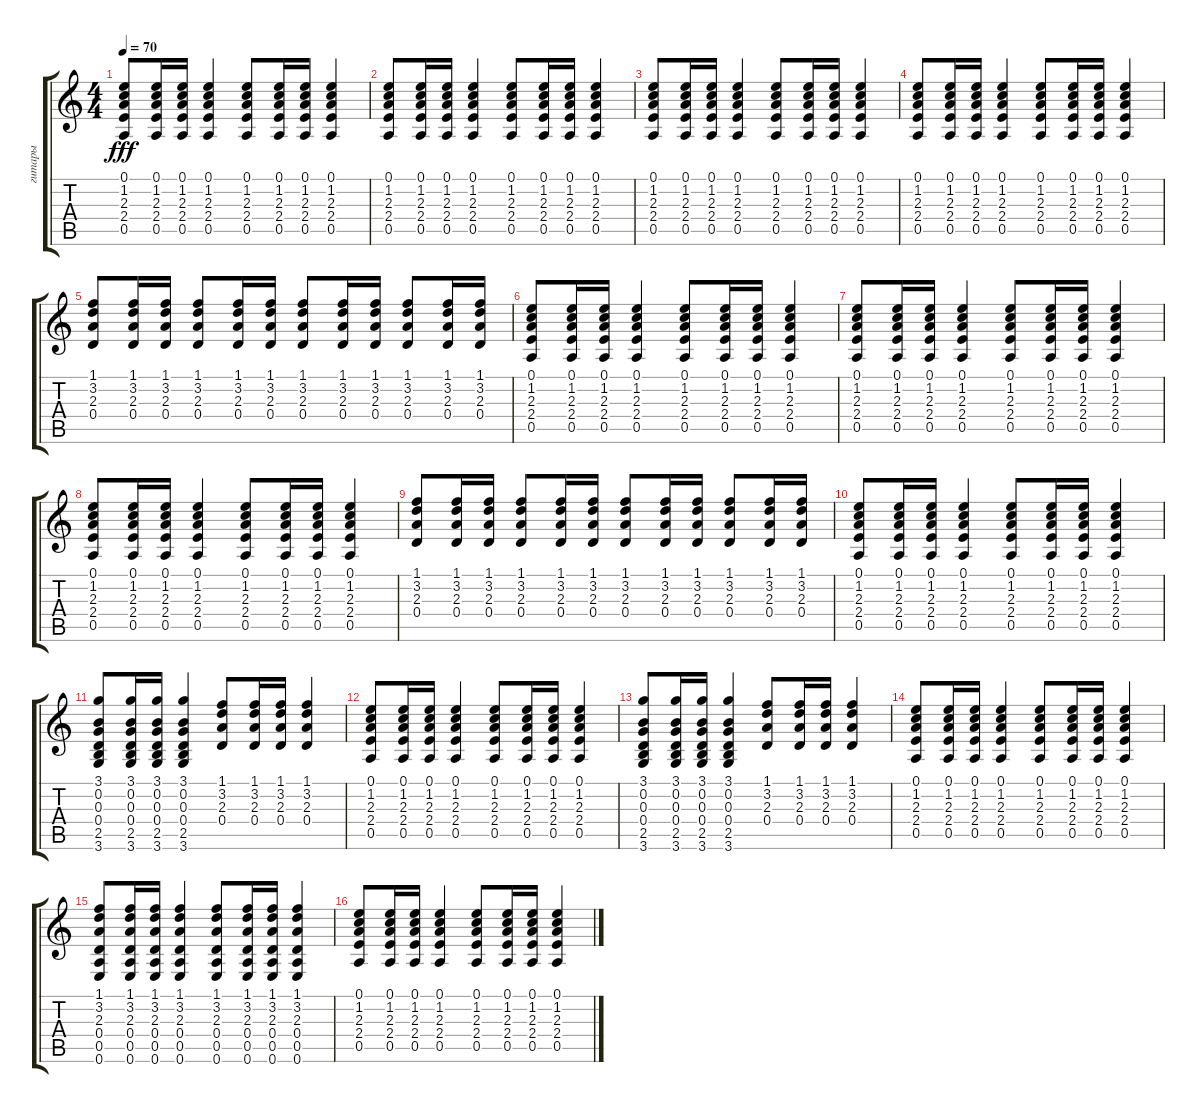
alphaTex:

\track ("гитары" "гитары") {instrument acousticguitarsteel}
\staff {score tabs}
\tuning (E4 B3 G3 D3 A2 E2) {hide}
\ts (4 4)
\tempo 70
\clef g2
\ks c
(0.1 1.2 2.3 2.4 0.5).8{dy fff} (0.1 1.2 2.3 2.4 0.5).16 (0.1 1.2 2.3 2.4 0.5).16 (0.1 1.2 2.3 2.4 0.5).4 (0.1 1.2 2.3 2.4 0.5).8 (0.1 1.2 2.3 2.4 0.5).16 (0.1 1.2 2.3 2.4 0.5).16 (0.1 1.2 2.3 2.4 0.5).4 |
(0.1 1.2 2.3 2.4 0.5).8 (0.1 1.2 2.3 2.4 0.5).16 (0.1 1.2 2.3 2.4 0.5).16 (0.1 1.2 2.3 2.4 0.5).4 (0.1 1.2 2.3 2.4 0.5).8 (0.1 1.2 2.3 2.4 0.5).16 (0.1 1.2 2.3 2.4 0.5).16 (0.1 1.2 2.3 2.4 0.5).4 |
(0.1 1.2 2.3 2.4 0.5).8 (0.1 1.2 2.3 2.4 0.5).16 (0.1 1.2 2.3 2.4 0.5).16 (0.1 1.2 2.3 2.4 0.5).4 (0.1 1.2 2.3 2.4 0.5).8 (0.1 1.2 2.3 2.4 0.5).16 (0.1 1.2 2.3 2.4 0.5).16 (0.1 1.2 2.3 2.4 0.5).4 |
(0.1 1.2 2.3 2.4 0.5).8 (0.1 1.2 2.3 2.4 0.5).16 (0.1 1.2 2.3 2.4 0.5).16 (0.1 1.2 2.3 2.4 0.5).4 (0.1 1.2 2.3 2.4 0.5).8 (0.1 1.2 2.3 2.4 0.5).16 (0.1 1.2 2.3 2.4 0.5).16 (0.1 1.2 2.3 2.4 0.5).4 |
(1.1 3.2 2.3 0.4).8 (1.1 3.2 2.3 0.4).16 (1.1 3.2 2.3 0.4).16 (1.1 3.2 2.3 0.4).8 (1.1 3.2 2.3 0.4).16 (1.1 3.2 2.3 0.4).16 (1.1 3.2 2.3 0.4).8 (1.1 3.2 2.3 0.4).16 (1.1 3.2 2.3 0.4).16 (1.1 3.2 2.3 0.4).8 (1.1 3.2 2.3 0.4).16 (1.1 3.2 2.3 0.4).16 |
(0.1 1.2 2.3 2.4 0.5).8 (0.1 1.2 2.3 2.4 0.5).16 (0.1 1.2 2.3 2.4 0.5).16 (0.1 1.2 2.3 2.4 0.5).4 (0.1 1.2 2.3 2.4 0.5).8 (0.1 1.2 2.3 2.4 0.5).16 (0.1 1.2 2.3 2.4 0.5).16 (0.1 1.2 2.3 2.4 0.5).4 |
(0.1 1.2 2.3 2.4 0.5).8 (0.1 1.2 2.3 2.4 0.5).16 (0.1 1.2 2.3 2.4 0.5).16 (0.1 1.2 2.3 2.4 0.5).4 (0.1 1.2 2.3 2.4 0.5).8 (0.1 1.2 2.3 2.4 0.5).16 (0.1 1.2 2.3 2.4 0.5).16 (0.1 1.2 2.3 2.4 0.5).4 |
(0.1 1.2 2.3 2.4 0.5).8 (0.1 1.2 2.3 2.4 0.5).16 (0.1 1.2 2.3 2.4 0.5).16 (0.1 1.2 2.3 2.4 0.5).4 (0.1 1.2 2.3 2.4 0.5).8 (0.1 1.2 2.3 2.4 0.5).16 (0.1 1.2 2.3 2.4 0.5).16 (0.1 1.2 2.3 2.4 0.5).4 |
(1.1 3.2 2.3 0.4).8 (1.1 3.2 2.3 0.4).16 (1.1 3.2 2.3 0.4).16 (1.1 3.2 2.3 0.4).8 (1.1 3.2 2.3 0.4).16 (1.1 3.2 2.3 0.4).16 (1.1 3.2 2.3 0.4).8 (1.1 3.2 2.3 0.4).16 (1.1 3.2 2.3 0.4).16 (1.1 3.2 2.3 0.4).8 (1.1 3.2 2.3 0.4).16 (1.1 3.2 2.3 0.4).16 |
(0.1 1.2 2.3 2.4 0.5).8 (0.1 1.2 2.3 2.4 0.5).16 (0.1 1.2 2.3 2.4 0.5).16 (0.1 1.2 2.3 2.4 0.5).4 (0.1 1.2 2.3 2.4 0.5).8 (0.1 1.2 2.3 2.4 0.5).16 (0.1 1.2 2.3 2.4 0.5).16 (0.1 1.2 2.3 2.4 0.5).4 |
(3.1 0.2 0.3 0.4 2.5 3.6).8 (3.1 0.2 0.3 0.4 2.5 3.6).16 (3.1 0.2 0.3 0.4 2.5 3.6).16 (3.1 0.2 0.3 0.4 2.5 3.6).4 (1.1 3.2 2.3 0.4).8 (1.1 3.2 2.3 0.4).16 (1.1 3.2 2.3 0.4).16 (1.1 3.2 2.3 0.4).4 |
(0.1 1.2 2.3 2.4 0.5).8 (0.1 1.2 2.3 2.4 0.5).16 (0.1 1.2 2.3 2.4 0.5).16 (0.1 1.2 2.3 2.4 0.5).4 (0.1 1.2 2.3 2.4 0.5).8 (0.1 1.2 2.3 2.4 0.5).16 (0.1 1.2 2.3 2.4 0.5).16 (0.1 1.2 2.3 2.4 0.5).4 |
(3.1 0.2 0.3 0.4 2.5 3.6).8 (3.1 0.2 0.3 0.4 2.5 3.6).16 (3.1 0.2 0.3 0.4 2.5 3.6).16 (3.1 0.2 0.3 0.4 2.5 3.6).4 (1.1 3.2 2.3 0.4).8 (1.1 3.2 2.3 0.4).16 (1.1 3.2 2.3 0.4).16 (1.1 3.2 2.3 0.4).4 |
(0.1 1.2 2.3 2.4 0.5).8 (0.1 1.2 2.3 2.4 0.5).16 (0.1 1.2 2.3 2.4 0.5).16 (0.1 1.2 2.3 2.4 0.5).4 (0.1 1.2 2.3 2.4 0.5).8 (0.1 1.2 2.3 2.4 0.5).16 (0.1 1.2 2.3 2.4 0.5).16 (0.1 1.2 2.3 2.4 0.5).4 |
(1.1 3.2 2.3 0.4 0.5 0.6).8 (1.1 3.2 2.3 0.4 0.5 0.6).16 (1.1 3.2 2.3 0.4 0.5 0.6).16 (1.1 3.2 2.3 0.4 0.5 0.6).4 (1.1 3.2 2.3 0.4 0.5 0.6).8 (1.1 3.2 2.3 0.4 0.5 0.6).16 (1.1 3.2 2.3 0.4 0.5 0.6).16 (1.1 3.2 2.3 0.4 0.5 0.6).4 |
(0.1 1.2 2.3 2.4 0.5).8 (0.1 1.2 2.3 2.4 0.5).16 (0.1 1.2 2.3 2.4 0.5).16 (0.1 1.2 2.3 2.4 0.5).4 (0.1 1.2 2.3 2.4 0.5).8 (0.1 1.2 2.3 2.4 0.5).16 (0.1 1.2 2.3 2.4 0.5).16 (0.1 1.2 2.3 2.4 0.5).4
